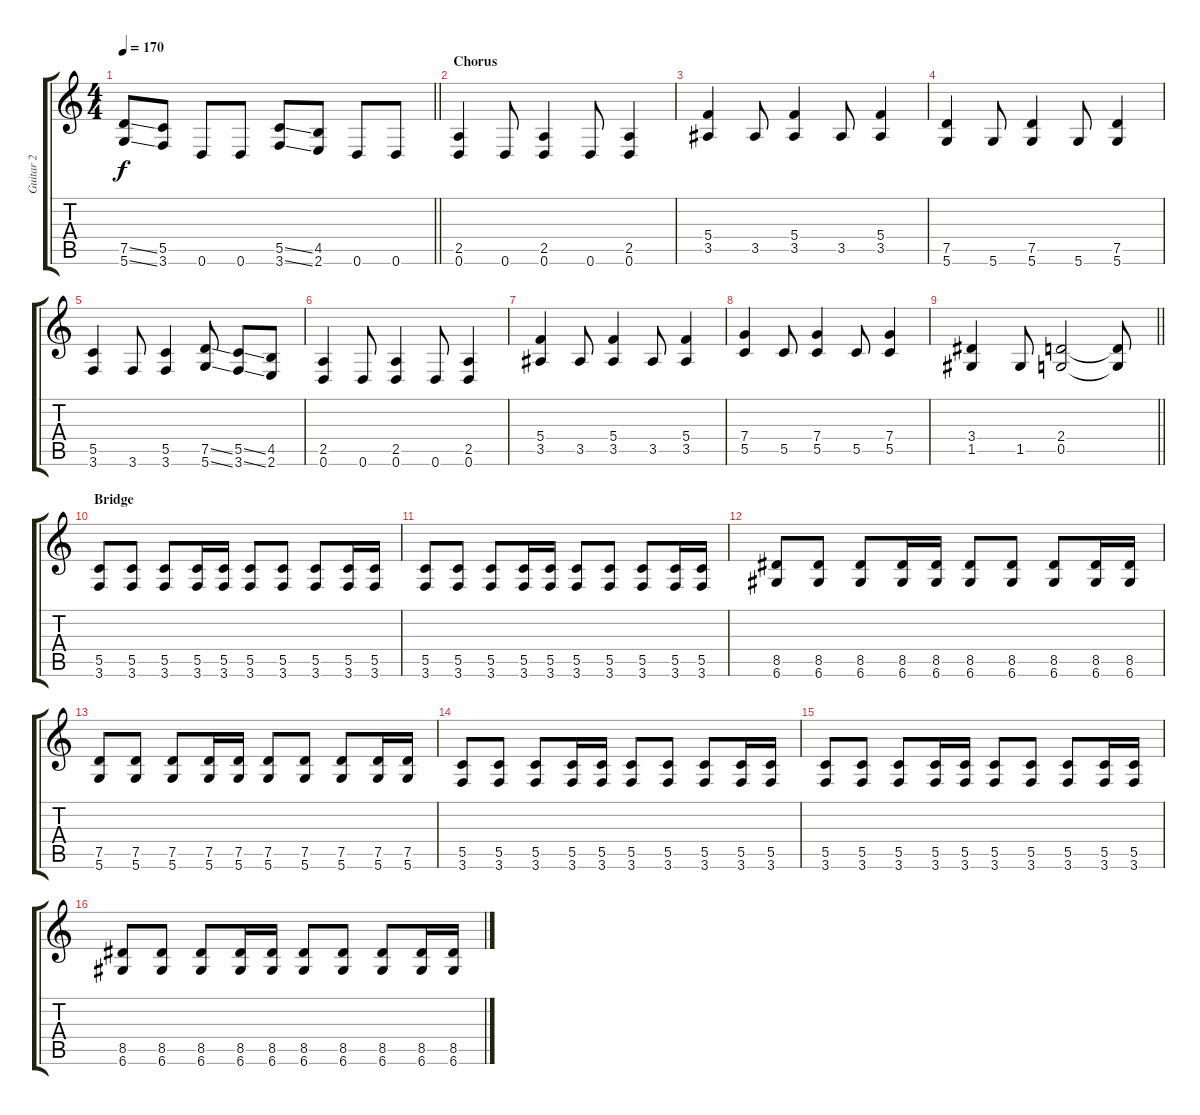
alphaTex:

\track ("Guitar 2" "Guitar 2") {instrument overdrivenguitar}
\staff {score tabs}
\tuning (D4 A3 F3 C3 G2 D2) {hide}
\ts (4 4)
\tempo 170
\clef g2
\barLineRight lightlight
\ks c
(7.5{ss} 5.6{ss}).8{dy f} (5.5 3.6).8 0.6.8 0.6.8 (5.5{ss} 3.6{ss}).8 (4.5 2.6).8 0.6.8 0.6.8 |
\section ("" "Chorus")
(2.5 0.6).4 0.6.8 (2.5 0.6).4 0.6.8 (2.5 0.6).4 |
(5.4 3.5).4 3.5.8 (5.4 3.5).4 3.5.8 (5.4 3.5).4 |
(7.5 5.6).4 5.6.8 (7.5 5.6).4 5.6.8 (7.5 5.6).4 |
(5.5 3.6).4 3.6.8 (5.5 3.6).4 (7.5{ss} 5.6{ss}).8 (5.5{ss} 3.6{ss}).8 (4.5 2.6).8 |
(2.5 0.6).4 0.6.8 (2.5 0.6).4 0.6.8 (2.5 0.6).4 |
(5.4 3.5).4 3.5.8 (5.4 3.5).4 3.5.8 (5.4 3.5).4 |
(7.4 5.5).4 5.5.8 (7.4 5.5).4 5.5.8 (7.4 5.5).4 |
\barLineRight lightlight
(3.4 1.5).4 1.5.8 (2.4 0.5).2 (2.4{t} 0.5{t}).8 |
\section ("" "Bridge")
(5.5 3.6).8 (5.5 3.6).8 (5.5 3.6).8 (5.5 3.6).16 (5.5 3.6).16 (5.5 3.6).8 (5.5 3.6).8 (5.5 3.6).8 (5.5 3.6).16 (5.5 3.6).16 |
(5.5 3.6).8 (5.5 3.6).8 (5.5 3.6).8 (5.5 3.6).16 (5.5 3.6).16 (5.5 3.6).8 (5.5 3.6).8 (5.5 3.6).8 (5.5 3.6).16 (5.5 3.6).16 |
(8.5 6.6).8 (8.5 6.6).8 (8.5 6.6).8 (8.5 6.6).16 (8.5 6.6).16 (8.5 6.6).8 (8.5 6.6).8 (8.5 6.6).8 (8.5 6.6).16 (8.5 6.6).16 |
(7.5 5.6).8 (7.5 5.6).8 (7.5 5.6).8 (7.5 5.6).16 (7.5 5.6).16 (7.5 5.6).8 (7.5 5.6).8 (7.5 5.6).8 (7.5 5.6).16 (7.5 5.6).16 |
(5.5 3.6).8 (5.5 3.6).8 (5.5 3.6).8 (5.5 3.6).16 (5.5 3.6).16 (5.5 3.6).8 (5.5 3.6).8 (5.5 3.6).8 (5.5 3.6).16 (5.5 3.6).16 |
(5.5 3.6).8 (5.5 3.6).8 (5.5 3.6).8 (5.5 3.6).16 (5.5 3.6).16 (5.5 3.6).8 (5.5 3.6).8 (5.5 3.6).8 (5.5 3.6).16 (5.5 3.6).16 |
(8.5 6.6).8 (8.5 6.6).8 (8.5 6.6).8 (8.5 6.6).16 (8.5 6.6).16 (8.5 6.6).8 (8.5 6.6).8 (8.5 6.6).8 (8.5 6.6).16 (8.5 6.6).16
